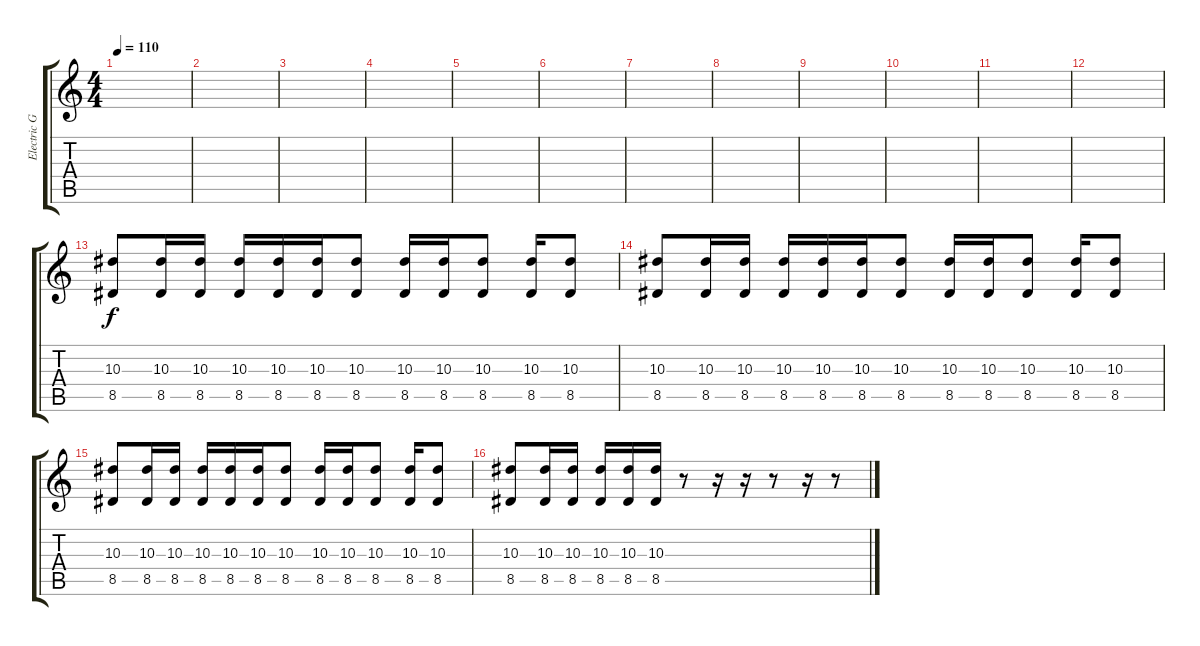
\track ("Electric Guitar" "Electric G") {instrument distortionguitar}
\staff {score tabs}
\tuning (D4 A3 F3 C3 G2 C2) {hide}
\ts (4 4)
\tempo 110
\clef g2
\ks c
|
|
|
|
|
|
|
|
|
|
|
|
(10.3 8.5).8 (10.3 8.5).16 (10.3 8.5).16 (10.3 8.5).16 (10.3 8.5).16 (10.3 8.5).16 (10.3 8.5).8 (10.3 8.5).16 (10.3 8.5).16 (10.3 8.5).8 (10.3 8.5).16 (10.3 8.5).8 |
(10.3 8.5).8 (10.3 8.5).16 (10.3 8.5).16 (10.3 8.5).16 (10.3 8.5).16 (10.3 8.5).16 (10.3 8.5).8 (10.3 8.5).16 (10.3 8.5).16 (10.3 8.5).8 (10.3 8.5).16 (10.3 8.5).8 |
(10.3 8.5).8 (10.3 8.5).16 (10.3 8.5).16 (10.3 8.5).16 (10.3 8.5).16 (10.3 8.5).16 (10.3 8.5).8 (10.3 8.5).16 (10.3 8.5).16 (10.3 8.5).8 (10.3 8.5).16 (10.3 8.5).8 |
(10.3 8.5).8 (10.3 8.5).16 (10.3 8.5).16 (10.3 8.5).16 (10.3 8.5).16 (10.3 8.5).16 r.8 r.16 r.16 r.8 r.16 r.8
